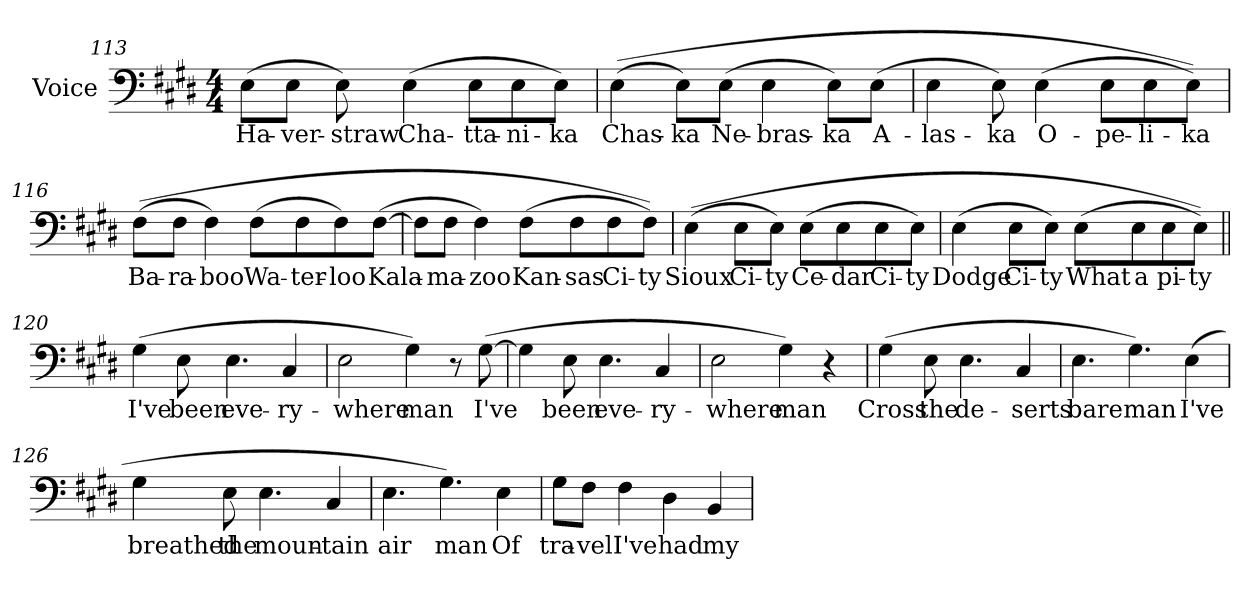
**kern	**text
*part1	*part1
*staff1	*staff1
*I"Voice	*
*I'Voice	*
*clefF4	*
*k[f#c#g#d#]	*
*E:	*
*M4/4	*
=113	=113
!	!LO:LY:b:color=#000000
(8Ei\L	Ha-
!	!LO:LY:b:color=#000000
8Ei\J	-ver-
!	!LO:LY:b:color=#000000
8Ei\)	-straw
!	!LO:LY:b:color=#000000
(4Ei\	Cha-
!	!LO:LY:b:color=#000000
8Ei\L	-tta-
!	!LO:LY:b:color=#000000
8Ei\	-ni-
!	!LO:LY:b:color=#000000
8Ei\J)	-ka
=114	=114
!	!LO:LY:b:color=#000000
((4Ei\	Chas-
!	!LO:LY:b:color=#000000
8Ei\L)	-ka
!	!LO:LY:b:color=#000000
(8Ei\J	Ne-
!	!LO:LY:b:color=#000000
4Ei\	-bras-
!	!LO:LY:b:color=#000000
8Ei\L)	-ka
!	!LO:LY:b:color=#000000
(8Ei\J	A-
!!LO:PB:g=z
=115	=115
!	!LO:LY:b:color=#000000
4Ei\	-las-
!	!LO:LY:b:color=#000000
8Ei\)	-ka
!	!LO:LY:b:color=#000000
(4Ei\	O-
!	!LO:LY:b:color=#000000
8Ei\L	-pe-
!	!LO:LY:b:color=#000000
8Ei\	-li-
!	!LO:LY:b:color=#000000
8Ei\J))	-ka
=116	=116
!	!LO:LY:b:color=#000000
((8F#i\L	Ba-
!	!LO:LY:b:color=#000000
8F#i\J	-ra-
!	!LO:LY:b:color=#000000
4F#i\)	-boo
!	!LO:LY:b:color=#000000
(8F#i\L	Wa-
!	!LO:LY:b:color=#000000
8F#i\	-ter-
!	!LO:LY:b:color=#000000
8F#i\)	-loo
!	!LO:LY:b:color=#000000
([8F#i\J	Kala-
=117	=117
8F#i\L]	.
!	!LO:LY:b:color=#000000
8F#i\J	-ma-
!	!LO:LY:b:color=#000000
4F#i\)	-zoo
!	!LO:LY:b:color=#000000
(8F#i\L	Kan-
!	!LO:LY:b:color=#000000
8F#i\	-sas
!	!LO:LY:b:color=#000000
8F#i\	Ci-
!	!LO:LY:b:color=#000000
8F#i\J))	-ty
!!LO:LB:g=z
=118	=118
!	!LO:LY:b:color=#000000
((4Ei\	Sioux
!	!LO:LY:b:color=#000000
8Ei\L	Ci-
!	!LO:LY:b:color=#000000
8Ei\J)	-ty
!	!LO:LY:b:color=#000000
(8Ei\L	Ce-
!	!LO:LY:b:color=#000000
8Ei\	-dar
!	!LO:LY:b:color=#000000
8Ei\	Ci-
!	!LO:LY:b:color=#000000
8Ei\J)	-ty
=119	=119
!	!LO:LY:b:color=#000000
(4Ei\	Dodge
!	!LO:LY:b:color=#000000
8Ei\L	Ci-
!	!LO:LY:b:color=#000000
8Ei\J)	-ty
!	!LO:LY:b:color=#000000
(8Ei\L	What
!	!LO:LY:b:color=#000000
8Ei\	a
!	!LO:LY:b:color=#000000
8Ei\	pi-
!	!LO:LY:b:color=#000000
8Ei\J))	-ty
=120||	=120||
!	!LO:LY:b:color=#000000
(4G#i\	I've
!	!LO:LY:b:color=#000000
8Ei\	been
!	!LO:LY:b:color=#000000
4.Ei\	eve-
!	!LO:LY:b:color=#000000
4C#i/	-ry-
=121	=121
!	!LO:LY:b:color=#000000
2Ei\	-where
!	!LO:LY:b:color=#000000
4G#i\)	man
8r	.
!	!LO:LY:b:color=#000000
([8G#i\	I've
!!LO:LB:g=z
=122	=122
4G#i\]	.
!	!LO:LY:b:color=#000000
8Ei\	been
!	!LO:LY:b:color=#000000
4.Ei\	eve-
!	!LO:LY:b:color=#000000
4C#i/	-ry-
=123	=123
!	!LO:LY:b:color=#000000
2Ei\	-where
!	!LO:LY:b:color=#000000
4G#i\)	man
4r	.
=124	=124
!	!LO:LY:b:color=#000000
(4G#i\	Cross
!	!LO:LY:b:color=#000000
8Ei\	the
!	!LO:LY:b:color=#000000
4.Ei\	de-
!	!LO:LY:b:color=#000000
4C#i/	-serts
=125	=125
!	!LO:LY:b:color=#000000
4.Ei\	bare
!	!LO:LY:b:color=#000000
4.G#i\)	man
!	!LO:LY:b:color=#000000
(4Ei\	I've
=126	=126
!	!LO:LY:b:color=#000000
4G#i\	breathed
!	!LO:LY:b:color=#000000
8Ei\	the
!	!LO:LY:b:color=#000000
4.Ei\	moun-
!	!LO:LY:b:color=#000000
4C#i/	-tain
!!LO:LB:g=z
=127	=127
!	!LO:LY:b:color=#000000
4.Ei\	air
!	!LO:LY:b:color=#000000
4.G#i\)	man
!	!LO:LY:b:color=#000000
4Ei\	Of
=128	=128
!	!LO:LY:b:color=#000000
8G#i\L	tra-
!	!LO:LY:b:color=#000000
8F#i\J	-vel
!	!LO:LY:b:color=#000000
4F#i\	I've
!	!LO:LY:b:color=#000000
4D#i\	had
!	!LO:LY:b:color=#000000
4BBi/	my
=	=
*-	*-
